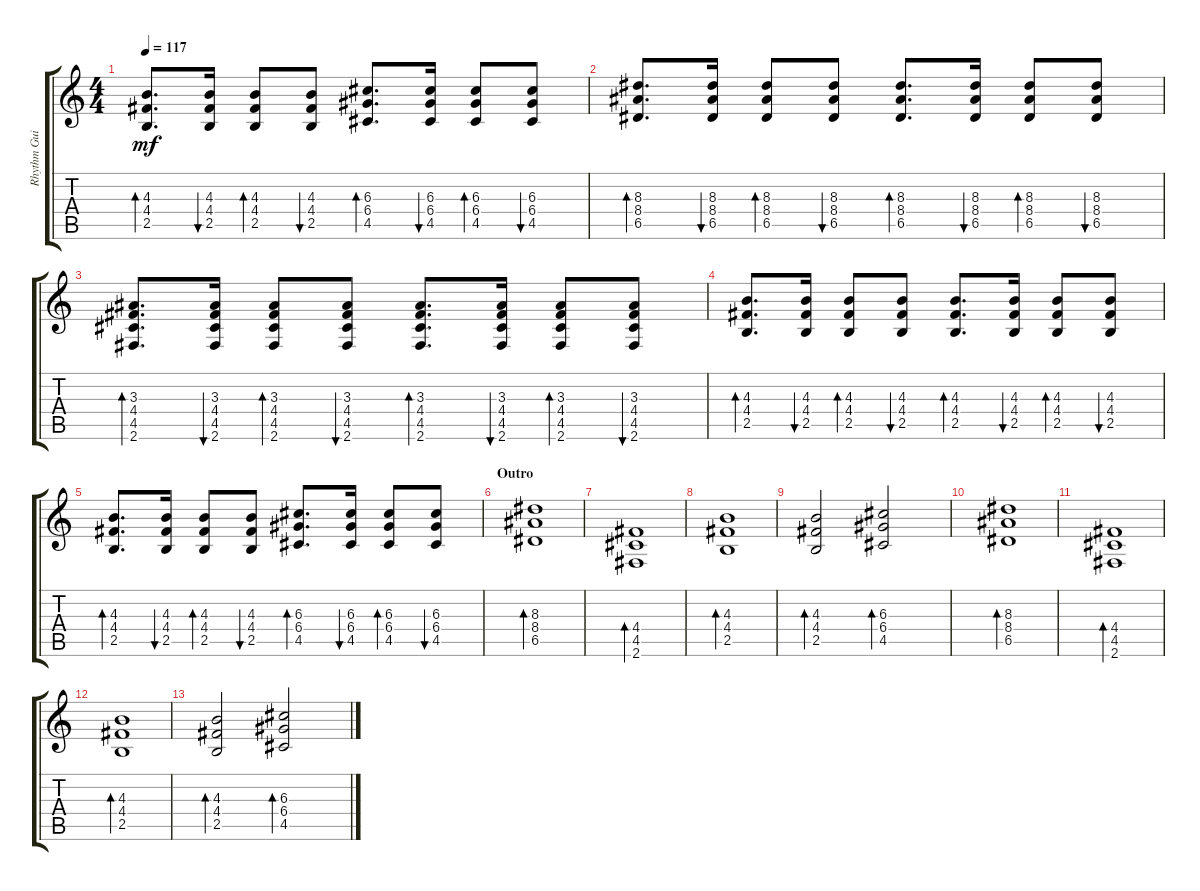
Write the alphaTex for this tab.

\track ("Rhythm Guitar" "Rhythm Gui") {instrument electricguitarclean}
\staff {score tabs}
\tuning (E4 B3 G3 D3 A2 E2) {hide}
\ts (4 4)
\tempo 117
\clef g2
\ks c
(4.3 4.4 2.5).8{d bd 30 dy mf} (4.3 4.4 2.5).16{bu 30} (4.3 4.4 2.5).8{bd 30} (4.3 4.4 2.5).8{bu 30} (6.3 6.4 4.5).8{d bd 30} (6.3 6.4 4.5).16{bu 30} (6.3 6.4 4.5).8{bd 30} (6.3 6.4 4.5).8{bu 30} |
(8.3 8.4 6.5).8{d bd 30} (8.3 8.4 6.5).16{bu 30} (8.3 8.4 6.5).8{bd 30} (8.3 8.4 6.5).8{bu 30} (8.3 8.4 6.5).8{d bd 30} (8.3 8.4 6.5).16{bu 30} (8.3 8.4 6.5).8{bd 30} (8.3 8.4 6.5).8{bu 30} |
(3.3 4.4 4.5 2.6).8{d bd 30} (3.3 4.4 4.5 2.6).16{bu 30} (3.3 4.4 4.5 2.6).8{bd 30} (3.3 4.4 4.5 2.6).8{bu 30} (3.3 4.4 4.5 2.6).8{d bd 30} (3.3 4.4 4.5 2.6).16{bu 30} (3.3 4.4 4.5 2.6).8{bd 30} (3.3 4.4 4.5 2.6).8{bu 30} |
(4.3 4.4 2.5).8{d bd 30} (4.3 4.4 2.5).16{bu 30} (4.3 4.4 2.5).8{bd 30} (4.3 4.4 2.5).8{bu 30} (4.3 4.4 2.5).8{d bd 30} (4.3 4.4 2.5).16{bu 30} (4.3 4.4 2.5).8{bd 30} (4.3 4.4 2.5).8{bu 30} |
(4.3 4.4 2.5).8{d bd 30} (4.3 4.4 2.5).16{bu 30} (4.3 4.4 2.5).8{bd 30} (4.3 4.4 2.5).8{bu 30} (6.3 6.4 4.5).8{d bd 30} (6.3 6.4 4.5).16{bu 30} (6.3 6.4 4.5).8{bd 30} (6.3 6.4 4.5).8{bu 30} |
\section ("" "Outro")
(8.3 8.4 6.5).1{bd 30} |
(4.4 4.5 2.6).1{bd 30} |
(4.3 4.4 2.5).1{bd 30} |
(4.3 4.4 2.5).2{bd 30} (6.3 6.4 4.5).2{bd 30} |
(8.3 8.4 6.5).1{bd 30} |
(4.4 4.5 2.6).1{bd 30} |
(4.3 4.4 2.5).1{bd 30} |
(4.3 4.4 2.5).2{bd 30} (6.3 6.4 4.5).2{bd 30}
